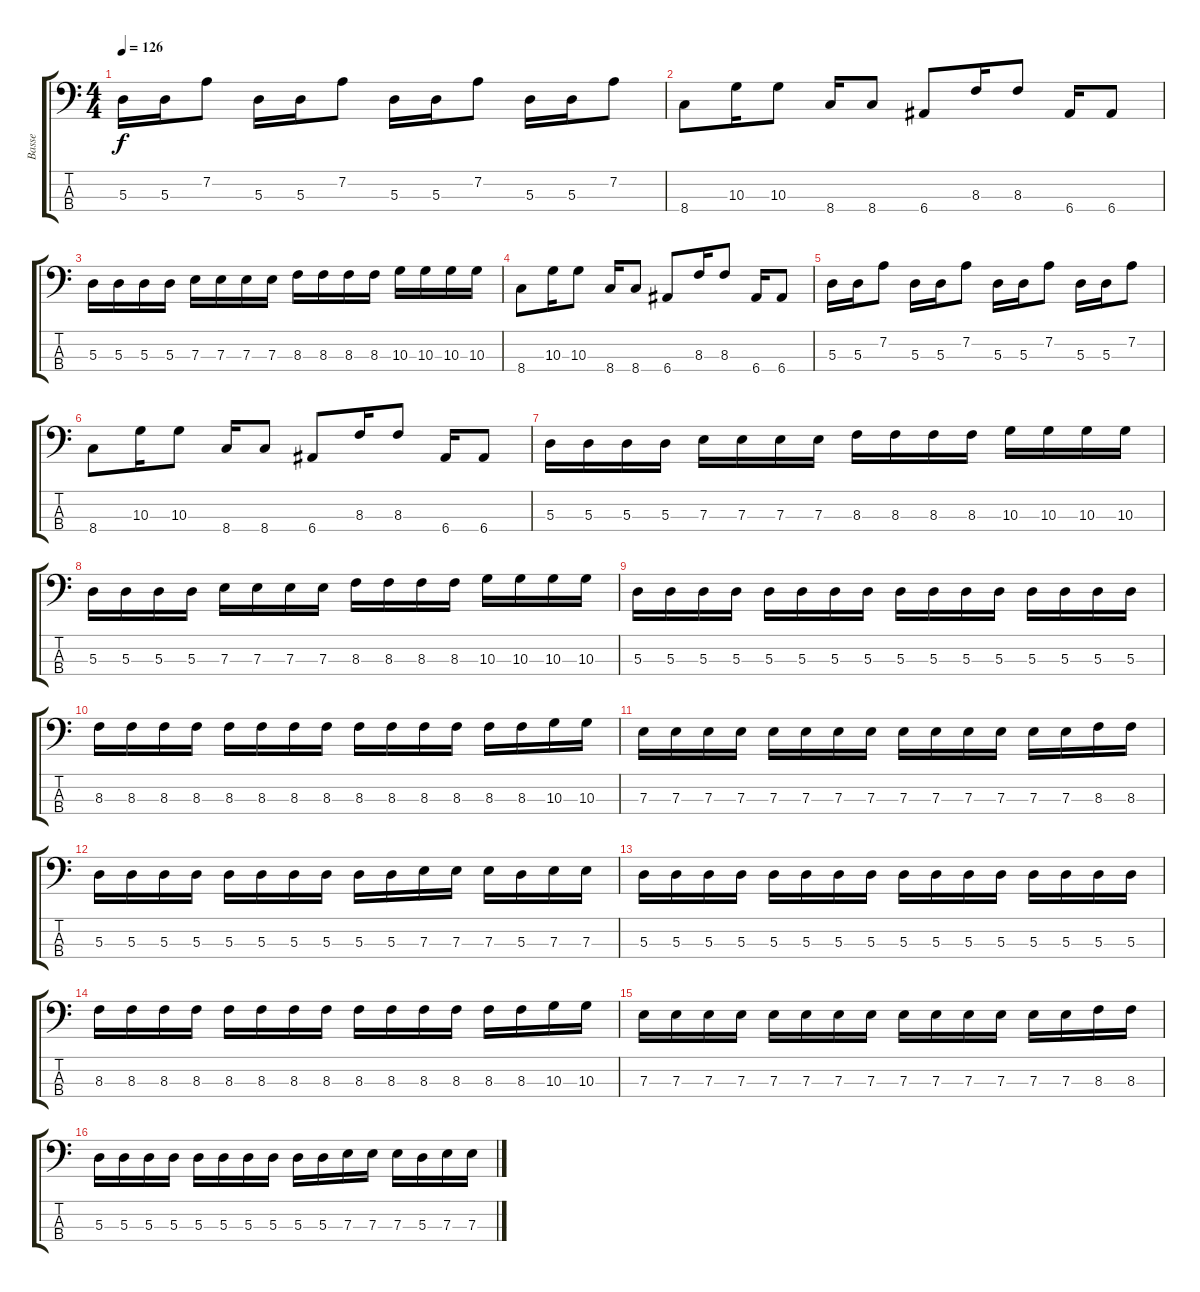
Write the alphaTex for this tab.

\track ("Basse" "Basse") {instrument electricbassfinger}
\staff {score tabs}
\tuning (G2 D2 A1 E1) {hide}
\ts (4 4)
\tempo 126
\clef f4
\ks c
5.3.16{dy f} 5.3.16 7.2.8 5.3.16 5.3.16 7.2.8 5.3.16 5.3.16 7.2.8 5.3.16 5.3.16 7.2.8 |
8.4.8 10.3.16 10.3.8 8.4.16 8.4.8 6.4.8 8.3.16 8.3.8 6.4.16 6.4.8 |
5.3.16 5.3.16 5.3.16 5.3.16 7.3.16 7.3.16 7.3.16 7.3.16 8.3.16 8.3.16 8.3.16 8.3.16 10.3.16 10.3.16 10.3.16 10.3.16 |
8.4.8 10.3.16 10.3.8 8.4.16 8.4.8 6.4.8 8.3.16 8.3.8 6.4.16 6.4.8 |
5.3.16 5.3.16 7.2.8 5.3.16 5.3.16 7.2.8 5.3.16 5.3.16 7.2.8 5.3.16 5.3.16 7.2.8 |
8.4.8 10.3.16 10.3.8 8.4.16 8.4.8 6.4.8 8.3.16 8.3.8 6.4.16 6.4.8 |
5.3.16 5.3.16 5.3.16 5.3.16 7.3.16 7.3.16 7.3.16 7.3.16 8.3.16 8.3.16 8.3.16 8.3.16 10.3.16 10.3.16 10.3.16 10.3.16 |
5.3.16 5.3.16 5.3.16 5.3.16 7.3.16 7.3.16 7.3.16 7.3.16 8.3.16 8.3.16 8.3.16 8.3.16 10.3.16 10.3.16 10.3.16 10.3.16 |
5.3.16 5.3.16 5.3.16 5.3.16 5.3.16 5.3.16 5.3.16 5.3.16 5.3.16 5.3.16 5.3.16 5.3.16 5.3.16 5.3.16 5.3.16 5.3.16 |
8.3.16 8.3.16 8.3.16 8.3.16 8.3.16 8.3.16 8.3.16 8.3.16 8.3.16 8.3.16 8.3.16 8.3.16 8.3.16 8.3.16 10.3.16 10.3.16 |
7.3.16 7.3.16 7.3.16 7.3.16 7.3.16 7.3.16 7.3.16 7.3.16 7.3.16 7.3.16 7.3.16 7.3.16 7.3.16 7.3.16 8.3.16 8.3.16 |
5.3.16 5.3.16 5.3.16 5.3.16 5.3.16 5.3.16 5.3.16 5.3.16 5.3.16 5.3.16 7.3.16 7.3.16 7.3.16 5.3.16 7.3.16 7.3.16 |
5.3.16 5.3.16 5.3.16 5.3.16 5.3.16 5.3.16 5.3.16 5.3.16 5.3.16 5.3.16 5.3.16 5.3.16 5.3.16 5.3.16 5.3.16 5.3.16 |
8.3.16 8.3.16 8.3.16 8.3.16 8.3.16 8.3.16 8.3.16 8.3.16 8.3.16 8.3.16 8.3.16 8.3.16 8.3.16 8.3.16 10.3.16 10.3.16 |
7.3.16 7.3.16 7.3.16 7.3.16 7.3.16 7.3.16 7.3.16 7.3.16 7.3.16 7.3.16 7.3.16 7.3.16 7.3.16 7.3.16 8.3.16 8.3.16 |
5.3.16 5.3.16 5.3.16 5.3.16 5.3.16 5.3.16 5.3.16 5.3.16 5.3.16 5.3.16 7.3.16 7.3.16 7.3.16 5.3.16 7.3.16 7.3.16
